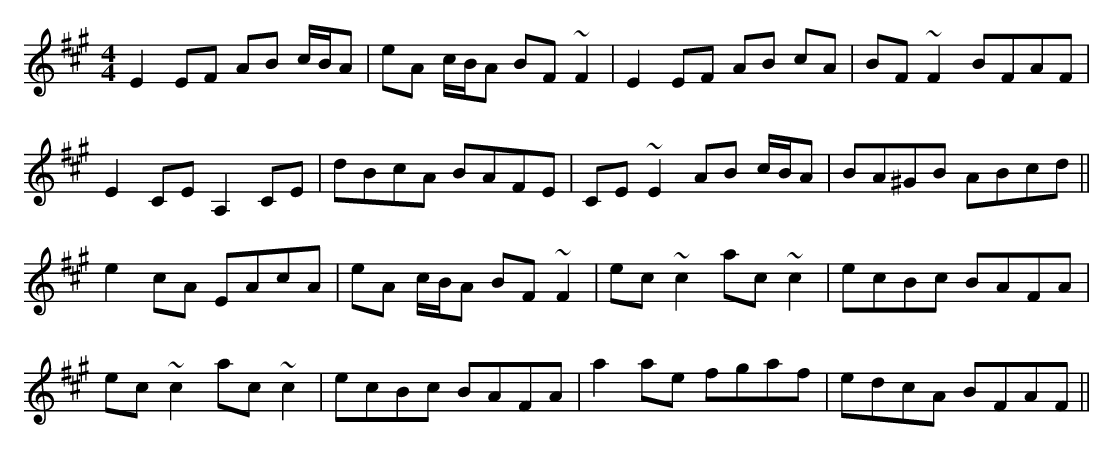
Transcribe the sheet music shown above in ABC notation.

X:1
M:4/4
K:A
E2EF AB c/B/A|eA c/B/A BF ~F2|E2EF AB cA|BF ~F2 BFAF|
E2,CEA,2CE|dBcA BAFE|CE ~E2 AB c/B/A|BA^GB ABcd||
e2cA EAcA|eA c/B/A BF~F2|ec ~c2 ac ~c2|ecBc BAFA|
ec ~c2 ac ~c2|ecBc BAFA|a2ae fgaf|edcA BFAF||
